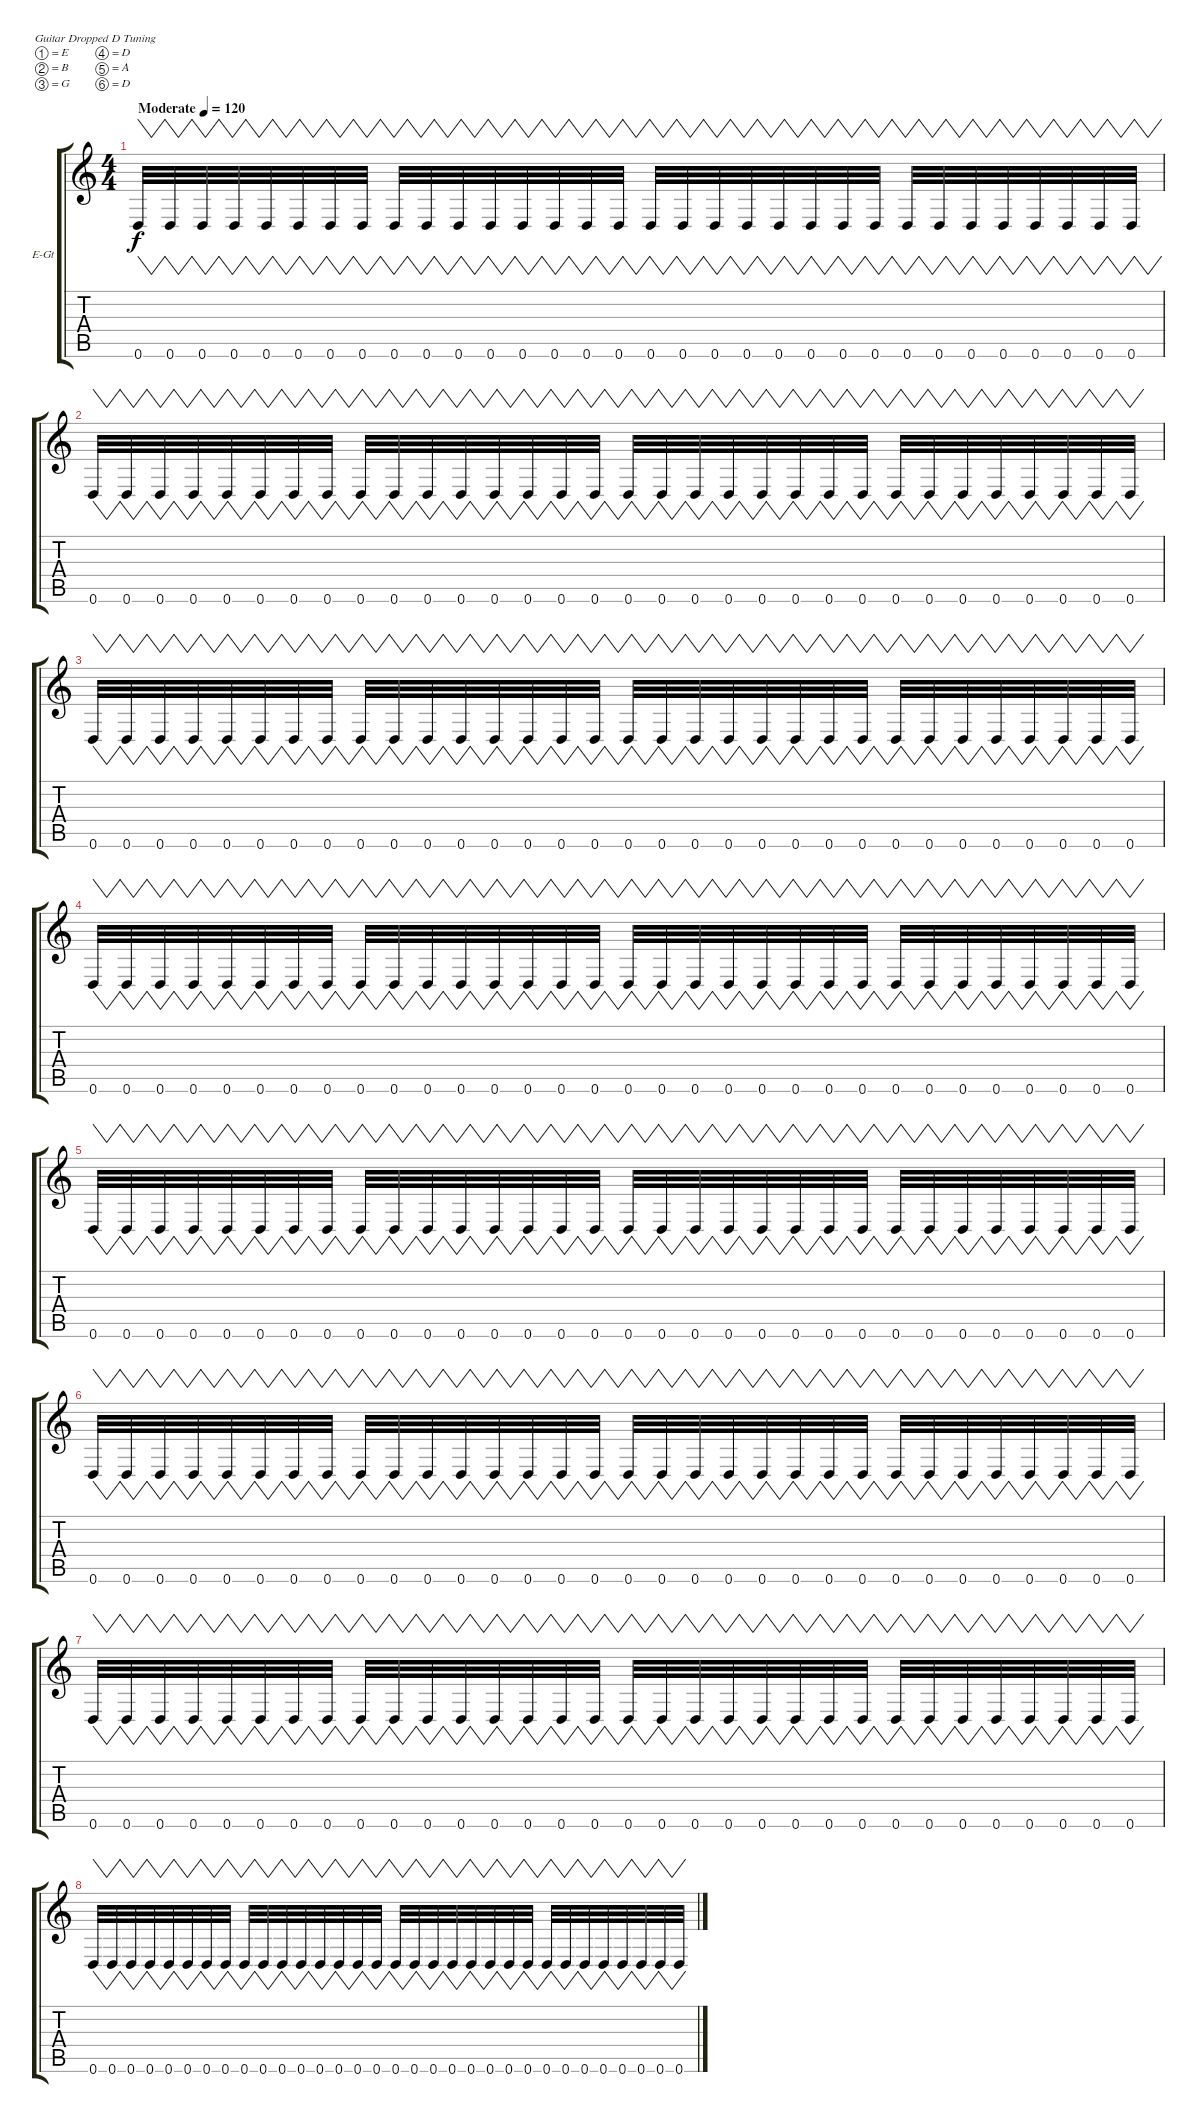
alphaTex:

\bracketExtendMode groupsimilarinstruments
\firstSystemTrackNameOrientation horizontal
\otherSystemsTrackNameOrientation horizontal
\track ("effects" "E-Gt") {instrument distortionguitar}
\staff {score tabs}
\tuning (E4 B3 G3 D3 A2 D2)
\ts (4 4)
\beaming (8 2 2 2 2)
\tempo (120 "Moderate")
\clef g2
\ks c
0.6.32{vw dy f instrument distortionguitar} 0.6.32{vw} 0.6.32{vw} 0.6.32{vw} 0.6.32{vw} 0.6.32{vw} 0.6.32{vw} 0.6.32{vw} 0.6.32{vw} 0.6.32{vw} 0.6.32{vw} 0.6.32{vw} 0.6.32{vw} 0.6.32{vw} 0.6.32{vw} 0.6.32{vw} 0.6.32{vw} 0.6.32{vw} 0.6.32{vw} 0.6.32{vw} 0.6.32{vw} 0.6.32{vw} 0.6.32{vw} 0.6.32{vw} 0.6.32{vw} 0.6.32{vw} 0.6.32{vw} 0.6.32{vw} 0.6.32{vw} 0.6.32{vw} 0.6.32{vw} 0.6.32{vw} |
0.6.32{vw} 0.6.32{vw} 0.6.32{vw} 0.6.32{vw} 0.6.32{vw} 0.6.32{vw} 0.6.32{vw} 0.6.32{vw} 0.6.32{vw} 0.6.32{vw} 0.6.32{vw} 0.6.32{vw} 0.6.32{vw} 0.6.32{vw} 0.6.32{vw} 0.6.32{vw} 0.6.32{vw} 0.6.32{vw} 0.6.32{vw} 0.6.32{vw} 0.6.32{vw} 0.6.32{vw} 0.6.32{vw} 0.6.32{vw} 0.6.32{vw} 0.6.32{vw} 0.6.32{vw} 0.6.32{vw} 0.6.32{vw} 0.6.32{vw} 0.6.32{vw} 0.6.32{vw} |
0.6.32{vw} 0.6.32{vw} 0.6.32{vw} 0.6.32{vw} 0.6.32{vw} 0.6.32{vw} 0.6.32{vw} 0.6.32{vw} 0.6.32{vw} 0.6.32{vw} 0.6.32{vw} 0.6.32{vw} 0.6.32{vw} 0.6.32{vw} 0.6.32{vw} 0.6.32{vw} 0.6.32{vw} 0.6.32{vw} 0.6.32{vw} 0.6.32{vw} 0.6.32{vw} 0.6.32{vw} 0.6.32{vw} 0.6.32{vw} 0.6.32{vw} 0.6.32{vw} 0.6.32{vw} 0.6.32{vw} 0.6.32{vw} 0.6.32{vw} 0.6.32{vw} 0.6.32{vw} |
0.6.32{vw} 0.6.32{vw} 0.6.32{vw} 0.6.32{vw} 0.6.32{vw} 0.6.32{vw} 0.6.32{vw} 0.6.32{vw} 0.6.32{vw} 0.6.32{vw} 0.6.32{vw} 0.6.32{vw} 0.6.32{vw} 0.6.32{vw} 0.6.32{vw} 0.6.32{vw} 0.6.32{vw} 0.6.32{vw} 0.6.32{vw} 0.6.32{vw} 0.6.32{vw} 0.6.32{vw} 0.6.32{vw} 0.6.32{vw} 0.6.32{vw} 0.6.32{vw} 0.6.32{vw} 0.6.32{vw} 0.6.32{vw} 0.6.32{vw} 0.6.32{vw} 0.6.32{vw} |
0.6.32{vw} 0.6.32{vw} 0.6.32{vw} 0.6.32{vw} 0.6.32{vw} 0.6.32{vw} 0.6.32{vw} 0.6.32{vw} 0.6.32{vw} 0.6.32{vw} 0.6.32{vw} 0.6.32{vw} 0.6.32{vw} 0.6.32{vw} 0.6.32{vw} 0.6.32{vw} 0.6.32{vw} 0.6.32{vw} 0.6.32{vw} 0.6.32{vw} 0.6.32{vw} 0.6.32{vw} 0.6.32{vw} 0.6.32{vw} 0.6.32{vw} 0.6.32{vw} 0.6.32{vw} 0.6.32{vw} 0.6.32{vw} 0.6.32{vw} 0.6.32{vw} 0.6.32{vw} |
0.6.32{vw} 0.6.32{vw} 0.6.32{vw} 0.6.32{vw} 0.6.32{vw} 0.6.32{vw} 0.6.32{vw} 0.6.32{vw} 0.6.32{vw} 0.6.32{vw} 0.6.32{vw} 0.6.32{vw} 0.6.32{vw} 0.6.32{vw} 0.6.32{vw} 0.6.32{vw} 0.6.32{vw} 0.6.32{vw} 0.6.32{vw} 0.6.32{vw} 0.6.32{vw} 0.6.32{vw} 0.6.32{vw} 0.6.32{vw} 0.6.32{vw} 0.6.32{vw} 0.6.32{vw} 0.6.32{vw} 0.6.32{vw} 0.6.32{vw} 0.6.32{vw} 0.6.32{vw} |
0.6.32{vw} 0.6.32{vw} 0.6.32{vw} 0.6.32{vw} 0.6.32{vw} 0.6.32{vw} 0.6.32{vw} 0.6.32{vw} 0.6.32{vw} 0.6.32{vw} 0.6.32{vw} 0.6.32{vw} 0.6.32{vw} 0.6.32{vw} 0.6.32{vw} 0.6.32{vw} 0.6.32{vw} 0.6.32{vw} 0.6.32{vw} 0.6.32{vw} 0.6.32{vw} 0.6.32{vw} 0.6.32{vw} 0.6.32{vw} 0.6.32{vw} 0.6.32{vw} 0.6.32{vw} 0.6.32{vw} 0.6.32{vw} 0.6.32{vw} 0.6.32{vw} 0.6.32{vw} |
0.6.32{vw} 0.6.32{vw} 0.6.32{vw} 0.6.32{vw} 0.6.32{vw} 0.6.32{vw} 0.6.32{vw} 0.6.32{vw} 0.6.32{vw} 0.6.32{vw} 0.6.32{vw} 0.6.32{vw} 0.6.32{vw} 0.6.32{vw} 0.6.32{vw} 0.6.32{vw} 0.6.32{vw} 0.6.32{vw} 0.6.32{vw} 0.6.32{vw} 0.6.32{vw} 0.6.32{vw} 0.6.32{vw} 0.6.32{vw} 0.6.32{vw} 0.6.32{vw} 0.6.32{vw} 0.6.32{vw} 0.6.32{vw} 0.6.32{vw} 0.6.32{vw} 0.6.32{vw}
